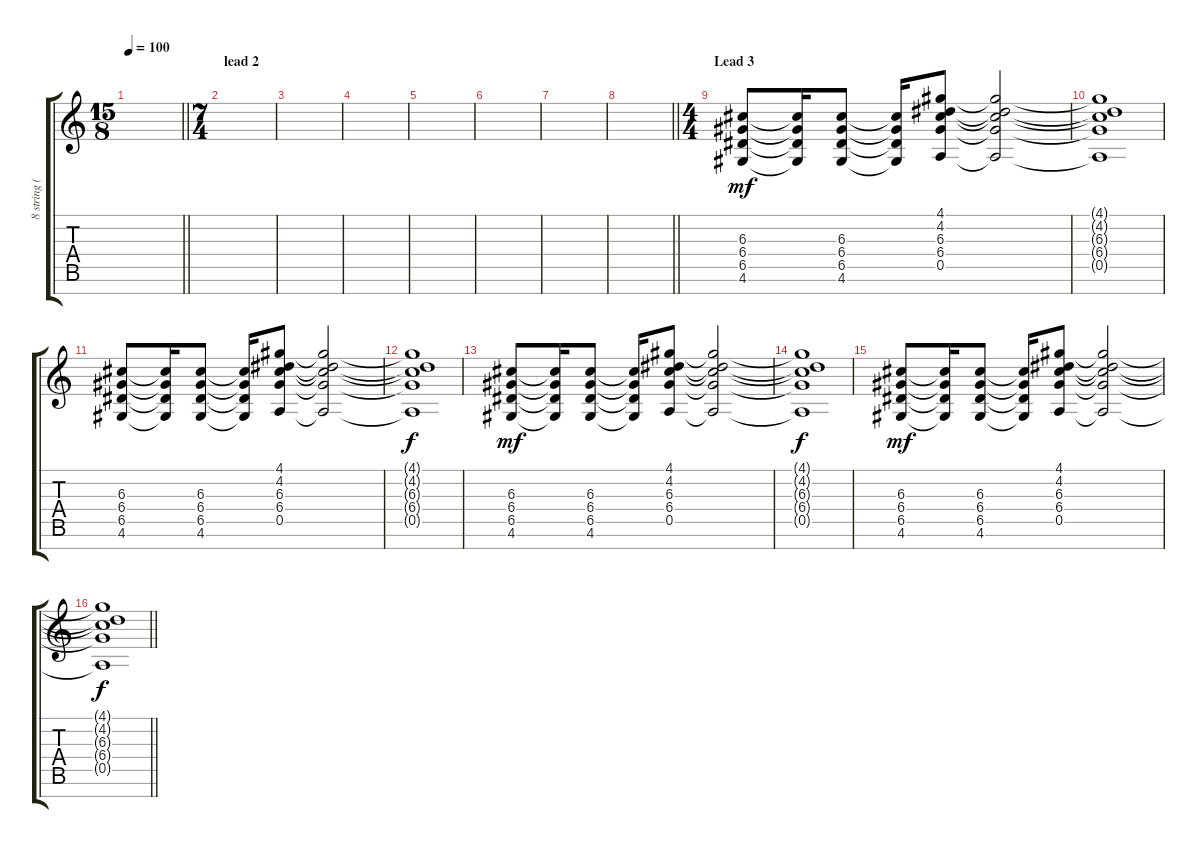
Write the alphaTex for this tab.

\track ("8 string (high 7)" "8 string (") {instrument acousticguitarsteel}
\staff {score tabs}
\tuning (E4 B3 G3 D3 A2 E2 B1) {hide}
\ts (15 8)
\tempo 100
\clef g2
\barLineRight lightlight
\ks c
|
\ts (7 4)
\section ("" "lead 2")
|
|
|
|
|
|
\barLineRight lightlight
|
\ts (4 4)
\section ("" "Lead 3")
(6.3 6.4 6.5 4.6).8{dy mf} (6.3{t} 6.4{t} 6.5{t} 4.6{t}).16 (6.3 6.4 6.5 4.6).8 (6.3{t} 6.4{t} 6.5{t} 4.6{t}).16 (4.1 4.2 6.3 6.4 0.5).8 (4.1{t} 4.2{t} 6.3{t} 6.4{t} 0.5{t}).2 |
(4.1{t} 4.2{t} 6.3{t} 6.4{t} 0.5{t}).1 |
(6.3 6.4 6.5 4.6).8 (6.3{t} 6.4{t} 6.5{t} 4.6{t}).16 (6.3 6.4 6.5 4.6).8 (6.3{t} 6.4{t} 6.5{t} 4.6{t}).16 (4.1 4.2 6.3 6.4 0.5).8 (4.1{t} 4.2{t} 6.3{t} 6.4{t} 0.5{t}).2 |
(4.1{t} 4.2{t} 6.3{t} 6.4{t} 0.5{t}).1{dy f} |
(6.3 6.4 6.5 4.6).8{dy mf} (6.3{t} 6.4{t} 6.5{t} 4.6{t}).16 (6.3 6.4 6.5 4.6).8 (6.3{t} 6.4{t} 6.5{t} 4.6{t}).16 (4.1 4.2 6.3 6.4 0.5).8 (4.1{t} 4.2{t} 6.3{t} 6.4{t} 0.5{t}).2 |
(4.1{t} 4.2{t} 6.3{t} 6.4{t} 0.5{t}).1{dy f} |
(6.3 6.4 6.5 4.6).8{dy mf} (6.3{t} 6.4{t} 6.5{t} 4.6{t}).16 (6.3 6.4 6.5 4.6).8 (6.3{t} 6.4{t} 6.5{t} 4.6{t}).16 (4.1 4.2 6.3 6.4 0.5).8 (4.1{t} 4.2{t} 6.3{t} 6.4{t} 0.5{t}).2 |
\barLineRight lightlight
(4.1{t} 4.2{t} 6.3{t} 6.4{t} 0.5{t}).1{dy f}
